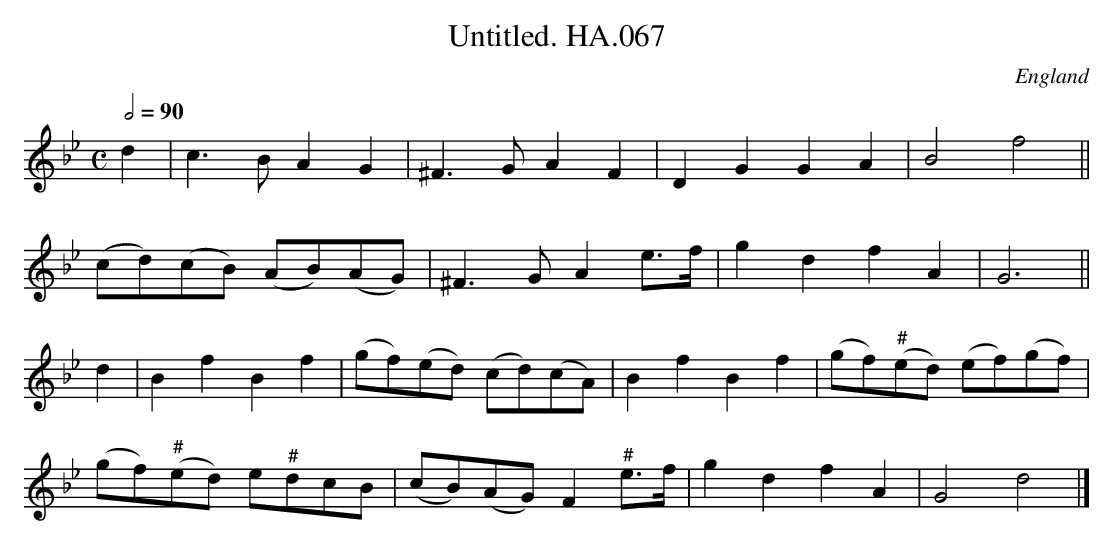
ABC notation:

X:1
T:Untitled. HA.067
L:1/8
M:C
O:England
Q:1/2=90
K:Bb
d2|c3B A2G2|^F3G A2F2|D2G2G2A2|B4f4||!
(cd)(cB) (AB)(AG)|^F3G A2e>f|g2d2 f2A2|G6||!
d2|B2f2 B2f2|(gf)(ed) (cd)(cA)|B2f2 B2f2|(gf)"^#"(ed) (ef)(gf)|!
(gf)"^#"(ed) e"^#"dcB|(cB)(AG) F2"^#"e>f|g2d2 f2A2|G4 d4|]
